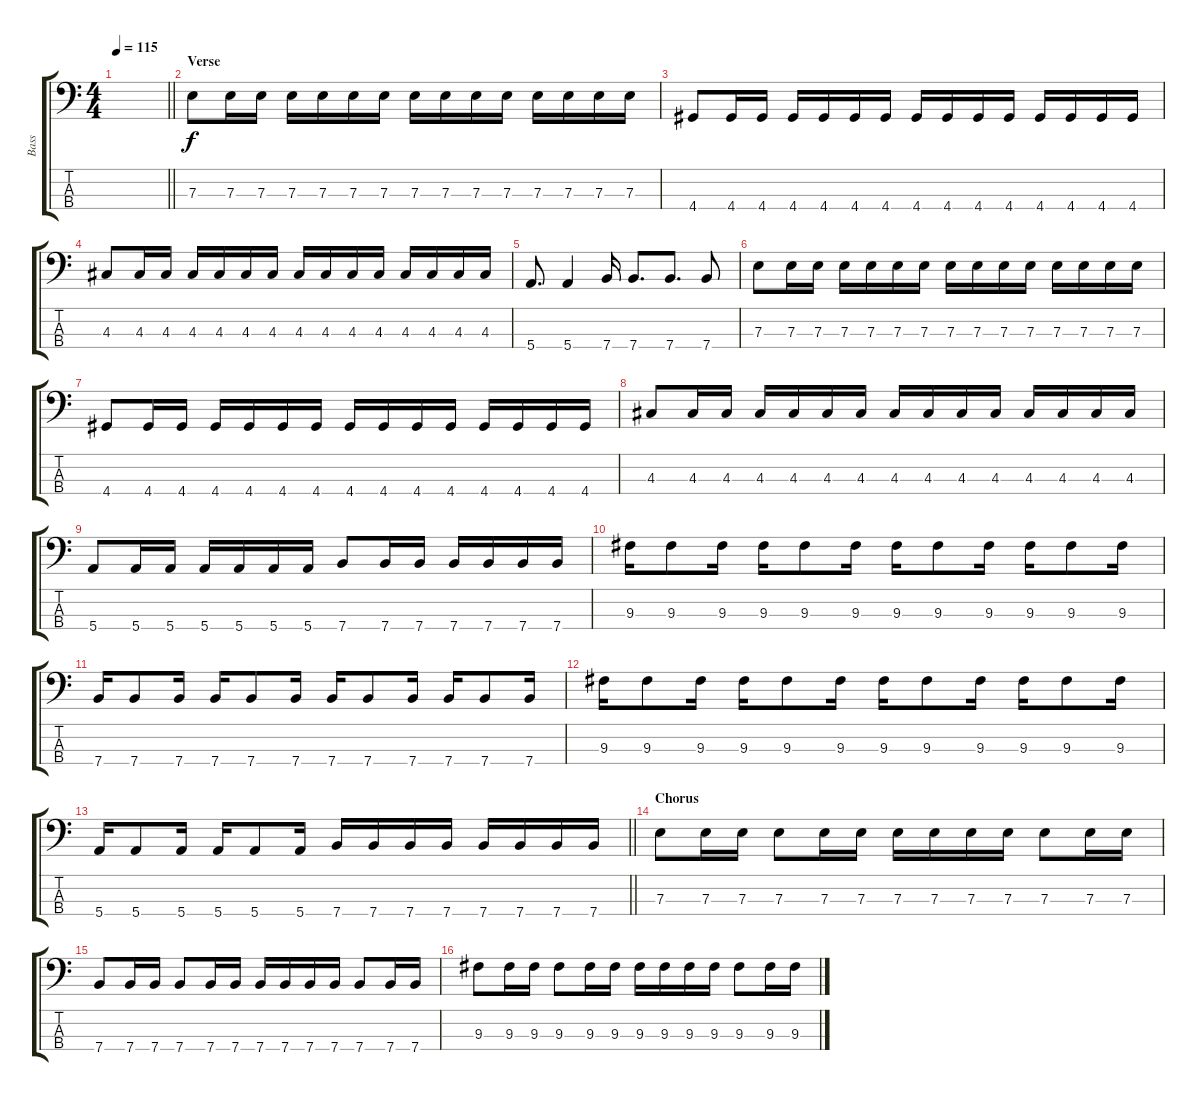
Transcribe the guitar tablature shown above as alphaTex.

\track ("Bass" "Bass") {instrument electricbassfinger}
\staff {score tabs}
\tuning (G2 D2 A1 E1) {hide}
\ts (4 4)
\tempo 115
\clef f4
\barLineRight lightlight
\ks c
|
\section ("" "Verse")
7.3.8 7.3.16 7.3.16 7.3.16 7.3.16 7.3.16 7.3.16 7.3.16 7.3.16 7.3.16 7.3.16 7.3.16 7.3.16 7.3.16 7.3.16 |
4.4.8 4.4.16 4.4.16 4.4.16 4.4.16 4.4.16 4.4.16 4.4.16 4.4.16 4.4.16 4.4.16 4.4.16 4.4.16 4.4.16 4.4.16 |
4.3.8 4.3.16 4.3.16 4.3.16 4.3.16 4.3.16 4.3.16 4.3.16 4.3.16 4.3.16 4.3.16 4.3.16 4.3.16 4.3.16 4.3.16 |
5.4.8{d} 5.4.4 7.4.16 7.4.8{d} 7.4.8{d} 7.4.8 |
7.3.8 7.3.16 7.3.16 7.3.16 7.3.16 7.3.16 7.3.16 7.3.16 7.3.16 7.3.16 7.3.16 7.3.16 7.3.16 7.3.16 7.3.16 |
4.4.8 4.4.16 4.4.16 4.4.16 4.4.16 4.4.16 4.4.16 4.4.16 4.4.16 4.4.16 4.4.16 4.4.16 4.4.16 4.4.16 4.4.16 |
4.3.8 4.3.16 4.3.16 4.3.16 4.3.16 4.3.16 4.3.16 4.3.16 4.3.16 4.3.16 4.3.16 4.3.16 4.3.16 4.3.16 4.3.16 |
5.4.8 5.4.16 5.4.16 5.4.16 5.4.16 5.4.16 5.4.16 7.4.8 7.4.16 7.4.16 7.4.16 7.4.16 7.4.16 7.4.16 |
9.3.16 9.3.8 9.3.16 9.3.16 9.3.8 9.3.16 9.3.16 9.3.8 9.3.16 9.3.16 9.3.8 9.3.16 |
7.4.16 7.4.8 7.4.16 7.4.16 7.4.8 7.4.16 7.4.16 7.4.8 7.4.16 7.4.16 7.4.8 7.4.16 |
9.3.16 9.3.8 9.3.16 9.3.16 9.3.8 9.3.16 9.3.16 9.3.8 9.3.16 9.3.16 9.3.8 9.3.16 |
\barLineRight lightlight
5.4.16 5.4.8 5.4.16 5.4.16 5.4.8 5.4.16 7.4.16 7.4.16 7.4.16 7.4.16 7.4.16 7.4.16 7.4.16 7.4.16 |
\section ("" "Chorus")
7.3.8 7.3.16 7.3.16 7.3.8 7.3.16 7.3.16 7.3.16 7.3.16 7.3.16 7.3.16 7.3.8 7.3.16 7.3.16 |
7.4.8 7.4.16 7.4.16 7.4.8 7.4.16 7.4.16 7.4.16 7.4.16 7.4.16 7.4.16 7.4.8 7.4.16 7.4.16 |
9.3.8 9.3.16 9.3.16 9.3.8 9.3.16 9.3.16 9.3.16 9.3.16 9.3.16 9.3.16 9.3.8 9.3.16 9.3.16
